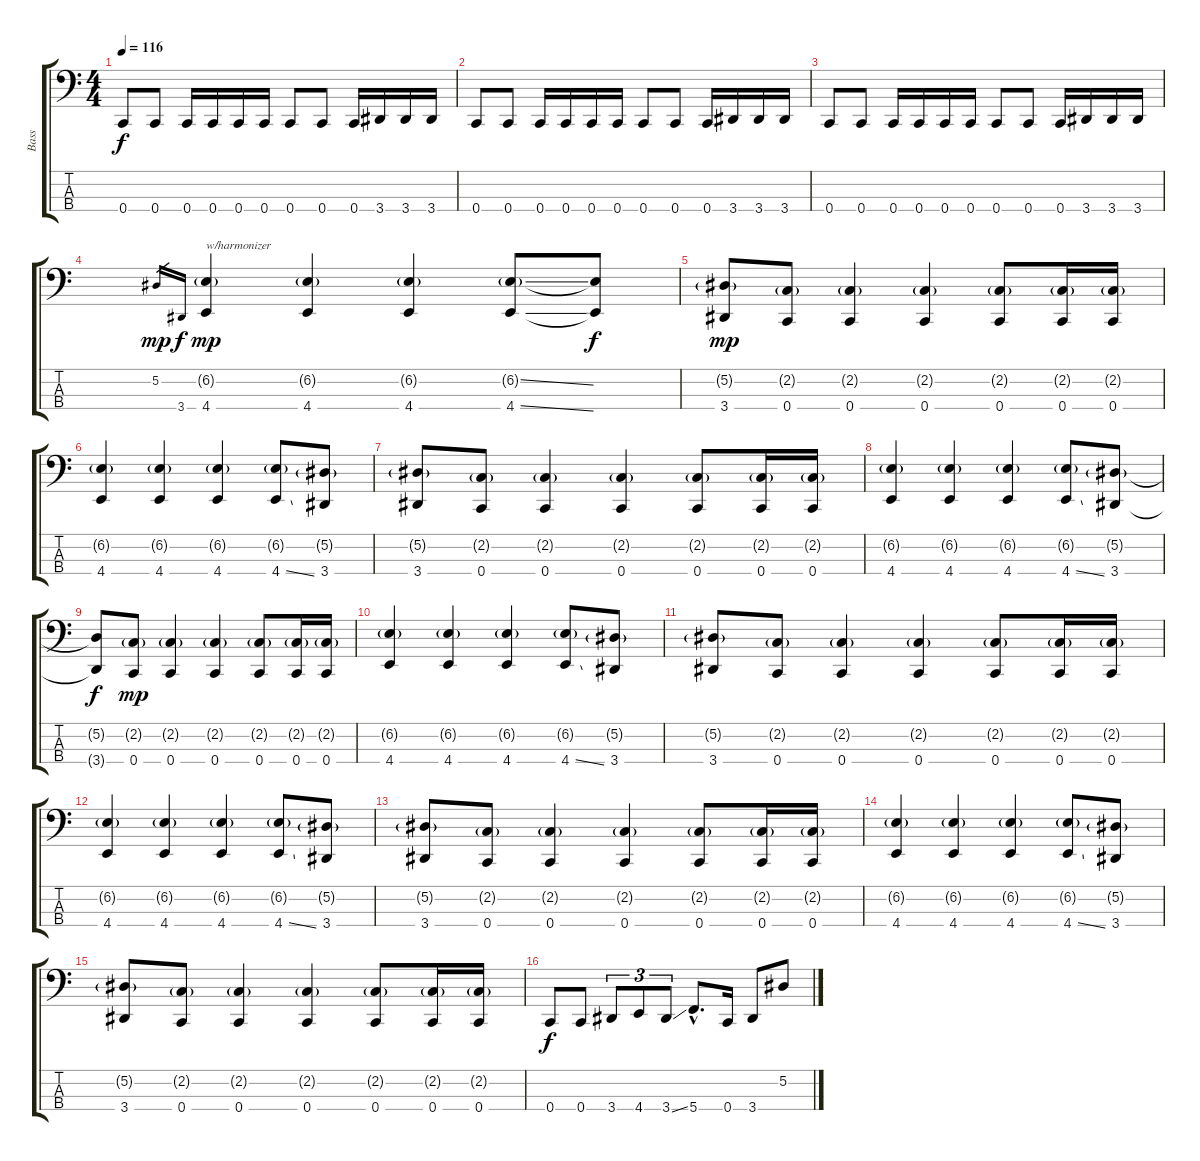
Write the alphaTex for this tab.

\track ("Bass" "Bass") {instrument electricbassfinger}
\staff {score tabs}
\tuning (Eb2 Bb1 F1 C1) {hide}
\ts (4 4)
\tempo 116
\clef f4
\ks c
0.4.8{dy f} 0.4.8 0.4.16 0.4.16 0.4.16 0.4.16 0.4.8 0.4.8 0.4.16 3.4.16 3.4.16 3.4.16 |
0.4.8 0.4.8 0.4.16 0.4.16 0.4.16 0.4.16 0.4.8 0.4.8 0.4.16 3.4.16 3.4.16 3.4.16 |
0.4.8 0.4.8 0.4.16 0.4.16 0.4.16 0.4.16 0.4.8 0.4.8 0.4.16 3.4.16 3.4.16 3.4.16 |
5.2.16{gr dy mp} 3.4.16{gr dy f} (6.2{g} 4.4).4{txt "w/harmonizer" dy mp} (6.2{g} 4.4).4 (6.2{g} 4.4).4 (6.2{ss g} 4.4{ss}).8 (6.2{t} 4.4{t}).8{dy f} |
(5.2{g} 3.4).8{dy mp} (2.2{g} 0.4).8 (2.2{g} 0.4).4 (2.2{g} 0.4).4 (2.2{g} 0.4).8 (2.2{g} 0.4).16 (2.2{g} 0.4).16 |
(6.2{g} 4.4).4 (6.2{g} 4.4).4 (6.2{g} 4.4).4 (6.2{g} 4.4{ss}).8 (5.2{g} 3.4).8 |
(5.2{g} 3.4).8 (2.2{g} 0.4).8 (2.2{g} 0.4).4 (2.2{g} 0.4).4 (2.2{g} 0.4).8 (2.2{g} 0.4).16 (2.2{g} 0.4).16 |
(6.2{g} 4.4).4 (6.2{g} 4.4).4 (6.2{g} 4.4).4 (6.2{g} 4.4{ss}).8 (5.2{g} 3.4).8 |
(5.2{t} 3.4{t}).8{dy f} (2.2{g} 0.4).8{dy mp} (2.2{g} 0.4).4 (2.2{g} 0.4).4 (2.2{g} 0.4).8 (2.2{g} 0.4).16 (2.2{g} 0.4).16 |
(6.2{g} 4.4).4 (6.2{g} 4.4).4 (6.2{g} 4.4).4 (6.2{g} 4.4{ss}).8 (5.2{g} 3.4).8 |
(5.2{g} 3.4).8 (2.2{g} 0.4).8 (2.2{g} 0.4).4 (2.2{g} 0.4).4 (2.2{g} 0.4).8 (2.2{g} 0.4).16 (2.2{g} 0.4).16 |
(6.2{g} 4.4).4 (6.2{g} 4.4).4 (6.2{g} 4.4).4 (6.2{g} 4.4{ss}).8 (5.2{g} 3.4).8 |
(5.2{g} 3.4).8 (2.2{g} 0.4).8 (2.2{g} 0.4).4 (2.2{g} 0.4).4 (2.2{g} 0.4).8 (2.2{g} 0.4).16 (2.2{g} 0.4).16 |
(6.2{g} 4.4).4 (6.2{g} 4.4).4 (6.2{g} 4.4).4 (6.2{g} 4.4{ss}).8 (5.2{g} 3.4).8 |
(5.2{g} 3.4).8 (2.2{g} 0.4).8 (2.2{g} 0.4).4 (2.2{g} 0.4).4 (2.2{g} 0.4).8 (2.2{g} 0.4).16 (2.2{g} 0.4).16 |
0.4.8{dy f} 0.4.8 3.4.8{tu (3 2)} 4.4.8{tu (3 2)} 3.4{ss}.8{tu (3 2)} 5.4{hac}.8{d} 0.4.16 3.4.8 5.2.8
